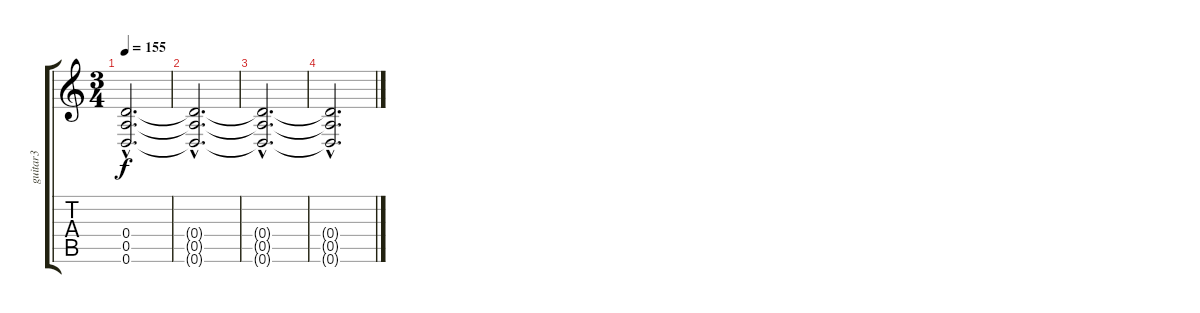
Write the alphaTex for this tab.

\track ("guitar3" "guitar3") {instrument distortionguitar}
\staff {score tabs}
\tuning (E4 B3 G3 D3 A2 D2) {hide}
\ts (3 4)
\tempo 155
\clef g2
\ks c
(0.4{hac t} 0.5{hac t} 0.6{hac t}).2{d dy f} |
(0.4{hac t} 0.5{hac t} 0.6{hac t}).2{d} |
(0.4{hac t} 0.5{hac t} 0.6{hac t}).2{d} |
(0.4{hac t} 0.5{hac t} 0.6{hac t}).2{d}
